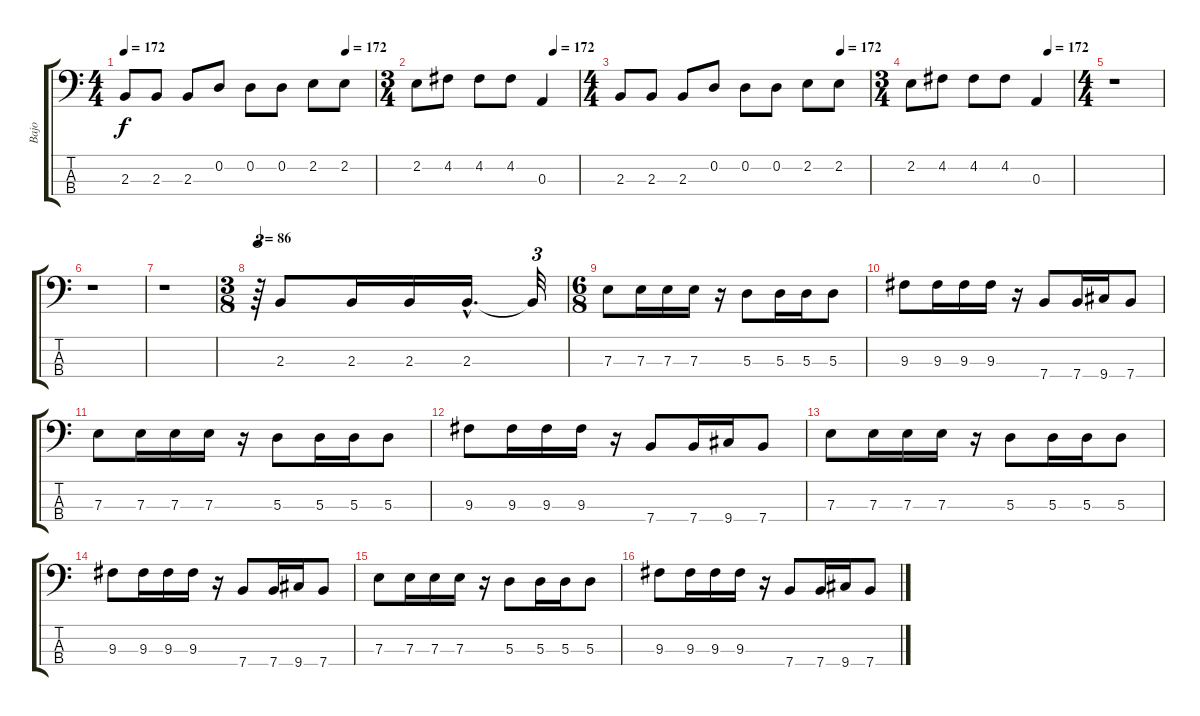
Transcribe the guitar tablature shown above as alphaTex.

\track ("Bajo" "Bajo") {instrument electricbassfinger}
\staff {score tabs}
\tuning (G2 D2 A1 E1) {hide}
\ts (4 4)
\tempo 172
\tempo (172 0.8854166666666666)
\clef f4
\ks c
2.3.8{dy f} 2.3.8 2.3.8 0.2.8 0.2.8 0.2.8 2.2.8 2.2.8 |
\ts (3 4)
\tempo (172 0.8472222222222222)
2.2.8 4.2.8 4.2.8 4.2.8 0.3.4 |
\ts (4 4)
\tempo (172 0.8854166666666666)
2.3.8 2.3.8 2.3.8 0.2.8 0.2.8 0.2.8 2.2.8 2.2.8 |
\ts (3 4)
\tempo (172 0.8472222222222222)
2.2.8 4.2.8 4.2.8 4.2.8 0.3.4 |
\ts (4 4)
r.1 |
r.1 |
r.1 |
\ts (3 8)
\tempo 86
r.64{tu (3 2)} 2.3.8 2.3.16 2.3.16 2.3{hac}.16{d} 2.3{t}.32{tu (3 2)} |
\ts (6 8)
7.3.8 7.3.16 7.3.16 7.3.16 r.16 5.3.8 5.3.16 5.3.16 5.3.8 |
9.3.8 9.3.16 9.3.16 9.3.16 r.16 7.4.8 7.4.16 9.4.16 7.4.8 |
7.3.8 7.3.16 7.3.16 7.3.16 r.16 5.3.8 5.3.16 5.3.16 5.3.8 |
9.3.8 9.3.16 9.3.16 9.3.16 r.16 7.4.8 7.4.16 9.4.16 7.4.8 |
7.3.8 7.3.16 7.3.16 7.3.16 r.16 5.3.8 5.3.16 5.3.16 5.3.8 |
9.3.8 9.3.16 9.3.16 9.3.16 r.16 7.4.8 7.4.16 9.4.16 7.4.8 |
7.3.8 7.3.16 7.3.16 7.3.16 r.16 5.3.8 5.3.16 5.3.16 5.3.8 |
9.3.8 9.3.16 9.3.16 9.3.16 r.16 7.4.8 7.4.16 9.4.16 7.4.8
